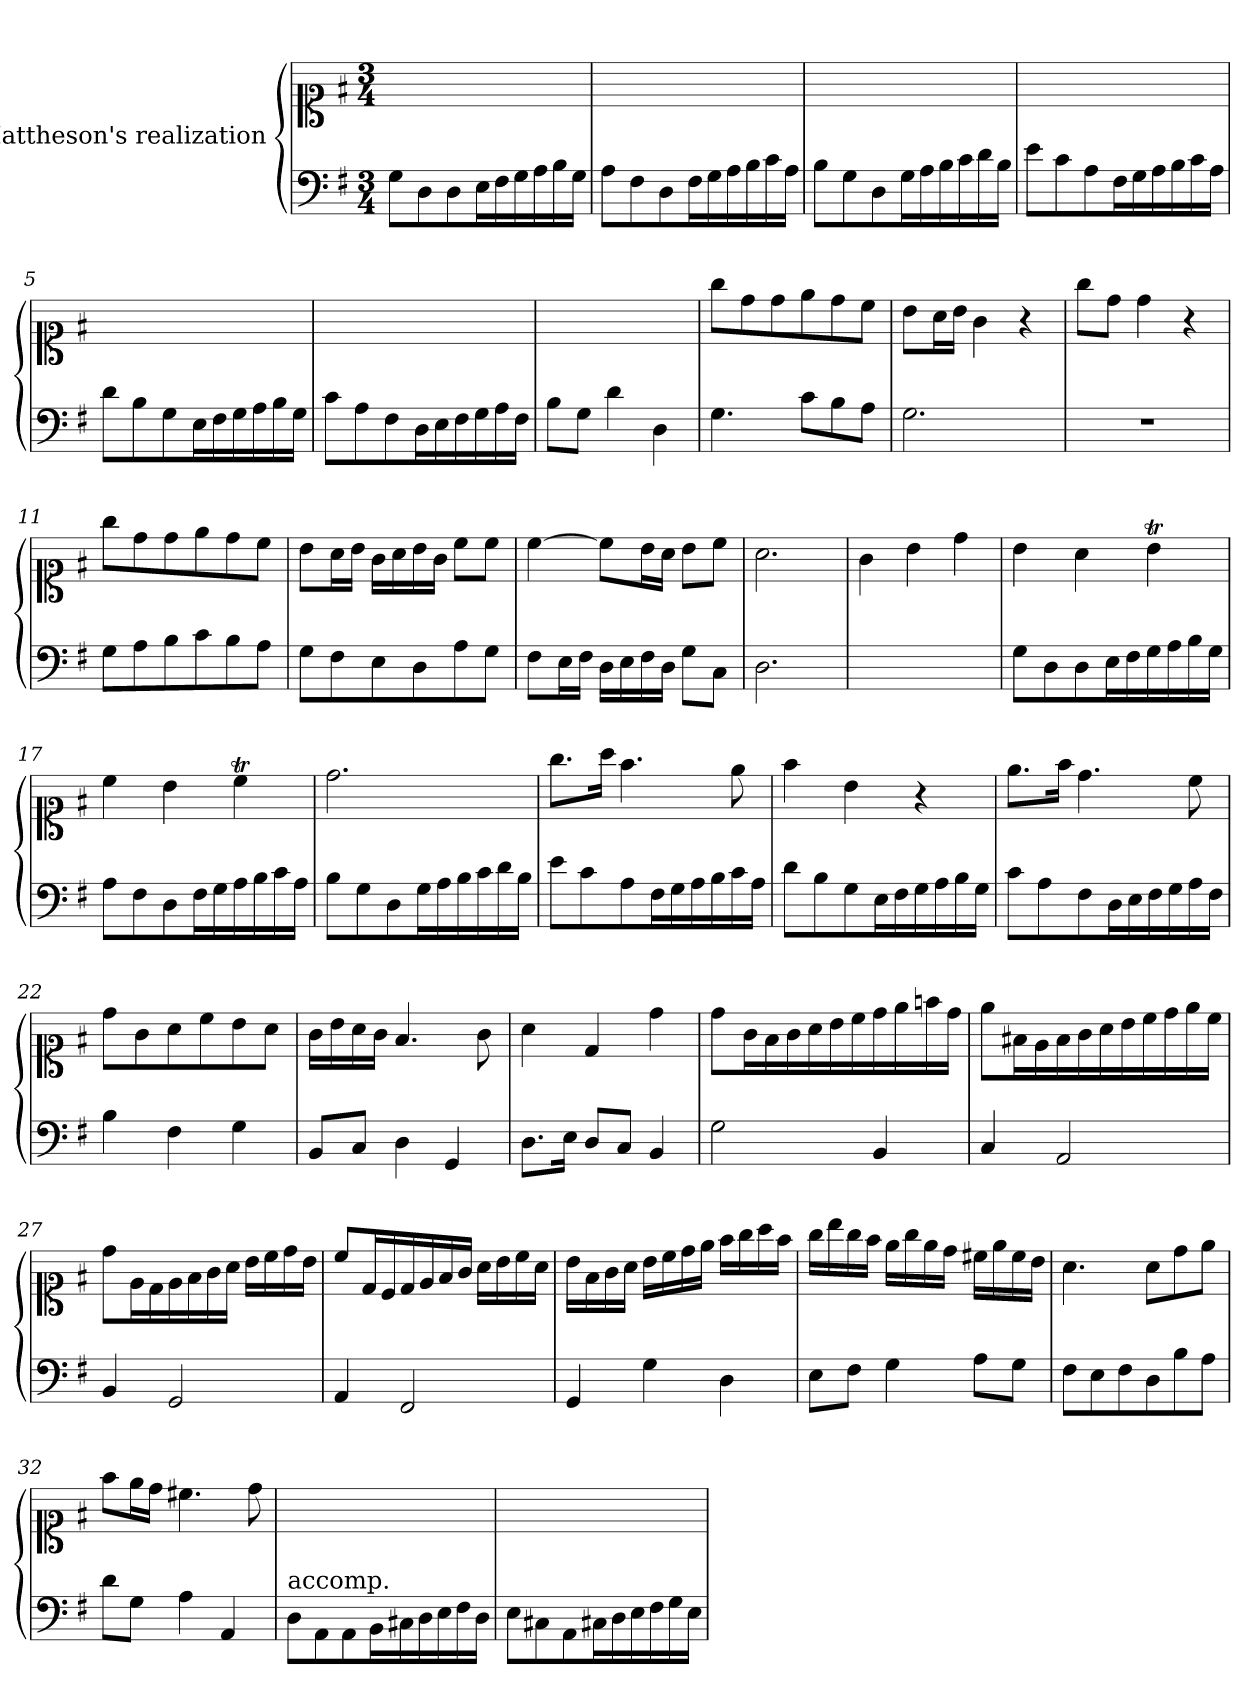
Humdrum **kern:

**kern	**dynam	**kern
*part2	*part2	*part1
*staff2	*staff2	*staff1
*	*	*I"Mattheson's realization
*clefF4	*	*clefC1
*k[f#]	*	*k[f#]
*G:	*	*G:
*M3/4	*	*M3/4
=1	=1	=1
8GL	Cantabile.	2.ryy
8D	.	.
8D	.	.
16EL	.	.
16F#	.	.
16G	.	.
16A	.	.
16B	.	.
16GJJ	.	.
=2	=2	=2
8AL	.	2.ryy
8F#	.	.
8D	.	.
16F#L	.	.
16G	.	.
16A	.	.
16B	.	.
16c	.	.
16AJJ	.	.
=3	=3	=3
8BL	.	2.ryy
8G	.	.
8D	.	.
16GL	.	.
16A	.	.
16B	.	.
16c	.	.
16d	.	.
16BJJ	.	.
=4	=4	=4
8eL	.	2.ryy
8c	.	.
8A	.	.
16F#L	.	.
16G	.	.
16A	.	.
16B	.	.
16c	.	.
16AJJ	.	.
=5	=5	=5
8dL	.	2.ryy
8B	.	.
8G	.	.
16EL	.	.
16F#	.	.
16G	.	.
16A	.	.
16B	.	.
16GJJ	.	.
=6	=6	=6
8cL	.	2.ryy
8A	.	.
8F#	.	.
16DL	.	.
16E	.	.
16F#	.	.
16G	.	.
16A	.	.
16F#JJ	.	.
=7	=7	=7
8BL	.	2.ryy
8GJ	.	.
4d	.	.
4D	.	.
=8	=8	=8
4.G	.	8ggL
.	.	8dd
.	.	8dd
8cL	.	8ee
8B	.	8dd
8AJ	.	8ccJ
=9	=9	=9
2.G	.	8bL
.	.	16aL
.	.	16bJJ
.	.	4g
.	.	4r
=10	=10	=10
2.r	.	8ggL
.	.	8ddJ
.	.	4dd
.	.	4r
=11	=11	=11
8GL	.	8ggL
8A	.	8dd
8B	.	8dd
8c	.	8ee
8B	.	8dd
8AJ	.	8ccJ
=12	=12	=12
8GL	.	8bL
8F#	.	16aL
.	.	16bJJ
8E	.	16gLL
.	.	16a
8D	.	16b
.	.	16gJJ
8A	.	8ccL
8GJ	.	8ccJ
=13	=13	=13
8F#L	.	[4cc
16EL	.	.
16F#JJ	.	.
16DLL	.	8ccL]
16E	.	.
16F#	.	16bL
16DJJ	.	16aJJ
8GL	.	8bL
8CJ	.	8ccJ
=14	=14	=14
2.D	.	2.a
=15	=15	=15
2.ryy	.	4g
.	.	4b
.	.	4dd
=16	=16	=16
8GL	.	4b
8D	.	.
8D	.	4a
16EL	.	.
16F#	.	.
16G	.	4bt
16A	.	.
16B	.	.
16GJJ	.	.
=17	=17	=17
8AL	.	4cc
8F#	.	.
8D	.	4b
16F#L	.	.
16G	.	.
16A	.	4ccT
16B	.	.
16c	.	.
16AJJ	.	.
=18	=18	=18
8BL	.	2.dd
8G	.	.
8D	.	.
16GL	.	.
16A	.	.
16B	.	.
16c	.	.
16d	.	.
16BJJ	.	.
=19	=19	=19
8eL	.	8.ggL
8c	.	.
.	.	16aaJk
8A	.	4.ff#
16F#L	.	.
16G	.	.
16A	.	.
16B	.	.
16c	.	8ee
16AJJ	.	.
=20	=20	=20
8dL	.	4ff#
8B	.	.
8G	.	4b
16EL	.	.
16F#	.	.
16G	.	4r
16A	.	.
16B	.	.
16GJJ	.	.
=21	=21	=21
8cL	.	8.eeL
8A	.	.
.	.	16ff#Jk
8F#	.	4.dd
16DL	.	.
16E	.	.
16F#	.	.
16G	.	.
16A	.	8cc
16F#JJ	.	.
=22	=22	=22
4B	.	8ddL
.	.	8g
4F#	.	8a
.	.	8cc
4G	.	8b
.	.	8aJ
=23	=23	=23
8BBL	.	16gLL
.	.	16b
8CJ	.	16a
.	.	16gJJ
4D	.	4.f#
4GG	.	.
.	.	8g
=24	=24	=24
8.DL	.	4a
16EJk	.	.
8DL	.	4d
8CJ	.	.
4BB	.	4dd
=25	=25	=25
2G	.	8ddL
.	.	16gL
.	.	16f#
.	.	16g
.	.	16a
.	.	16b
.	.	16cc
4BB	.	16dd
.	.	16ee
.	.	16ffn
.	.	16ddJJ
=26	=26	=26
4C	.	8eeL
.	.	16f#XL
.	.	16e
2AA	.	16f#
.	.	16g
.	.	16a
.	.	16b
.	.	16cc
.	.	16dd
.	.	16ee
.	.	16ccJJ
=27	=27	=27
4BB	.	8ddL
.	.	16eL
.	.	16d
2GG	.	16e
.	.	16f#
.	.	16g
.	.	16aJJ
.	.	16bLL
.	.	16cc
.	.	16dd
.	.	16bJJ
=28	=28	=28
4AA	.	8ccL
.	.	16dL
.	.	16c
2FF#	.	16d
.	.	16e
.	.	16f#
.	.	16gJJ
.	.	16aLL
.	.	16b
.	.	16cc
.	.	16aJJ
=29	=29	=29
4GG	.	16bLL
.	.	16f#
.	.	16g
.	.	16aJJ
4G	.	16bLL
.	.	16cc
.	.	16dd
.	.	16eeJJ
4D	.	16ff#LL
.	.	16gg
.	.	16aa
.	.	16ff#JJ
=30	=30	=30
8EL	.	16ggLL
.	.	16bb
8F#J	.	16gg
.	.	16ff#JJ
4G	.	16eeLL
.	.	16gg
.	.	16ee
.	.	16ddJJ
8AL	.	16cc#XLL
.	.	16ee
8GJ	.	16cc#
.	.	16bJJ
=31	=31	=31
8F#L	.	4.a
8E	.	.
8F#	.	.
8D	.	8aL
8B	.	8dd
8AJ	.	8eeJ
=32	=32	=32
8dL	.	8ff#L
8GJ	.	16eeL
.	.	16ddJJ
4A	.	4.cc#X
4AA	.	.
.	.	8dd
=33	=33	=33
!LO:TX:a:t=accomp.	!	!
8D\L	.	2.ryy
8AA	.	.
8AA	.	.
16BBL	.	.
16C#X	.	.
16D	.	.
16E	.	.
16F#	.	.
16DJJ	.	.
=34	=34	=34
8EL	.	2.ryy
8C#X	.	.
8AA	.	.
16C#XL	.	.
16D	.	.
16E	.	.
16F#	.	.
16G	.	.
16EJJ	.	.
=	=	=
*-	*-	*-
